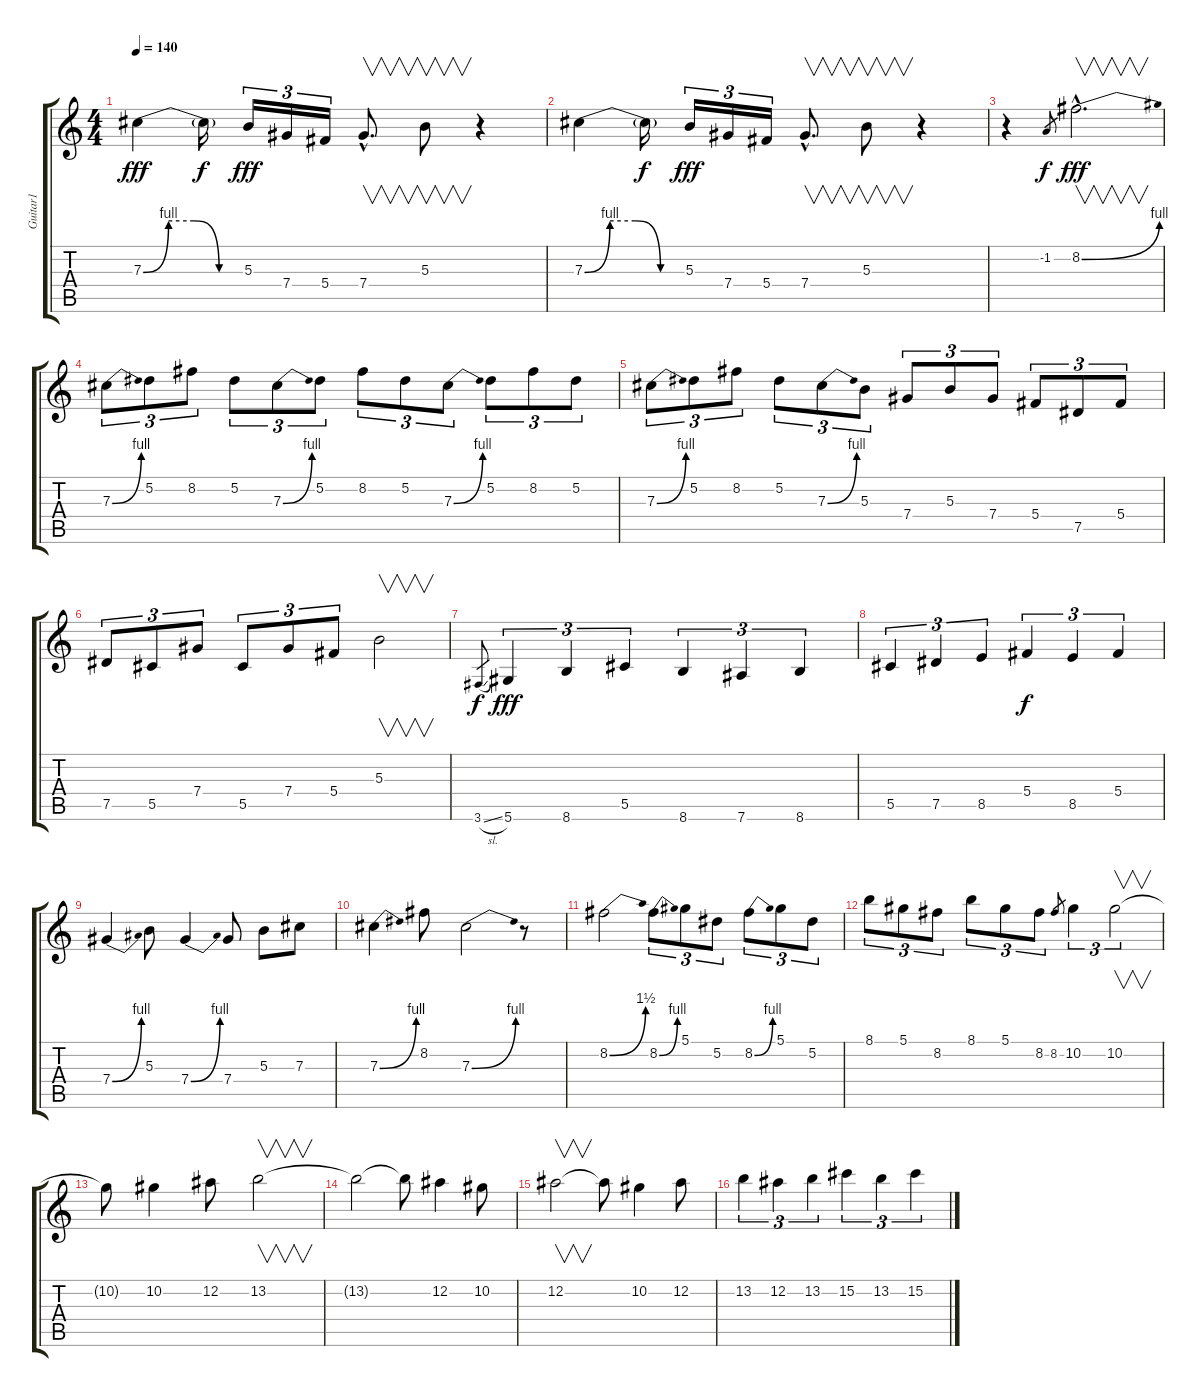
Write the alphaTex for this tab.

\track ("Guitar1" "Guitar1") {instrument acousticguitarnylon}
\staff {score tabs}
\tuning (Eb4 Bb3 Gb3 Db3 Ab2 Eb2) {hide}
\ts (4 4)
\tempo 140
\clef g2
\ks c
7.3{be (custom 0 0 15 4 30 4 45 0 60 0)}.4{dy fff} 7.3{t}.16{dy f} 5.3.16{tu (3 2) dy fff} 7.4.16{tu (3 2)} 5.4.16{tu (3 2)} 7.4{hac}.8{v d} 5.3.8{v} r.4 |
7.3{be (custom 0 0 15 4 30 4 45 0 60 0)}.4 7.3{t}.16{dy f} 5.3.16{tu (3 2) dy fff} 7.4.16{tu (3 2)} 5.4.16{tu (3 2)} 7.4{hac}.8{v d} 5.3.8{v} r.4 |
r.4 -1.2.8{gr dy f} 8.2{be (bend 0 0 60 4) hac}.2{v d dy fff} |
7.3{be (bend 0 0 60 4)}.8{tu (3 2)} 5.2.8{tu (3 2)} 8.2.8{tu (3 2)} 5.2.8{tu (3 2)} 7.3{be (bend 0 0 60 4)}.8{tu (3 2)} 5.2.8{tu (3 2)} 8.2.8{tu (3 2)} 5.2.8{tu (3 2)} 7.3{be (bend 0 0 60 4)}.8{tu (3 2)} 5.2.8{tu (3 2)} 8.2.8{tu (3 2)} 5.2.8{tu (3 2)} |
7.3{be (bend 0 0 60 4)}.8{tu (3 2)} 5.2.8{tu (3 2)} 8.2.8{tu (3 2)} 5.2.8{tu (3 2)} 7.3{be (bend 0 0 60 4)}.8{tu (3 2)} 5.3.8{tu (3 2)} 7.4.8{tu (3 2)} 5.3.8{tu (3 2)} 7.4.8{tu (3 2)} 5.4.8{tu (3 2)} 7.5.8{tu (3 2)} 5.4.8{tu (3 2)} |
7.5.8{tu (3 2)} 5.5.8{tu (3 2)} 7.4.8{tu (3 2)} 5.5.8{tu (3 2)} 7.4.8{tu (3 2)} 5.4.8{tu (3 2)} 5.3.2{v} |
3.6{sl}.8{gr dy f} 5.6.4{tu (3 2) dy fff} 8.6.4{tu (3 2)} 5.5.4{tu (3 2)} 8.6.4{tu (3 2)} 7.6.4{tu (3 2)} 8.6.4{tu (3 2)} |
5.5.4{tu (3 2)} 7.5.4{tu (3 2)} 8.5.4{tu (3 2)} 5.4.4{tu (3 2) dy f} 8.5.4{tu (3 2)} 5.4.4{tu (3 2)} |
7.4{be (bend 0 0 60 4)}.4 5.3.8 7.4{be (bend 0 0 60 4)}.4 7.4.8 5.3.8 7.3.8 |
7.3{be (bend 0 0 60 4)}.4 8.2.8 7.3{be (bend 0 0 60 4)}.2 r.8 |
8.2{be (bend 0 0 60 6)}.2 8.2{be (bend 0 0 60 4)}.8{tu (3 2)} 5.1.8{tu (3 2)} 5.2.8{tu (3 2)} 8.2{be (bend 0 0 60 4)}.8{tu (3 2)} 5.1.8{tu (3 2)} 5.2.8{tu (3 2)} |
8.1.8{tu (3 2)} 5.1.8{tu (3 2)} 8.2.8{tu (3 2)} 8.1.8{tu (3 2)} 5.1.8{tu (3 2)} 8.2.8{tu (3 2)} 8.2.8{gr} 10.2.4{tu (3 2)} 10.2.2{v tu (3 2)} |
10.2{t}.8 10.2.4 12.2.8 13.2.2{v} |
13.2{t}.2 13.2{t}.8 12.2.4 10.2.8 |
12.2.2{v} 12.2{t}.8 10.2.4 12.2.8 |
13.2.4{tu (3 2)} 12.2.4{tu (3 2)} 13.2.4{tu (3 2)} 15.2.4{tu (3 2)} 13.2.4{tu (3 2)} 15.2.4{tu (3 2)}
